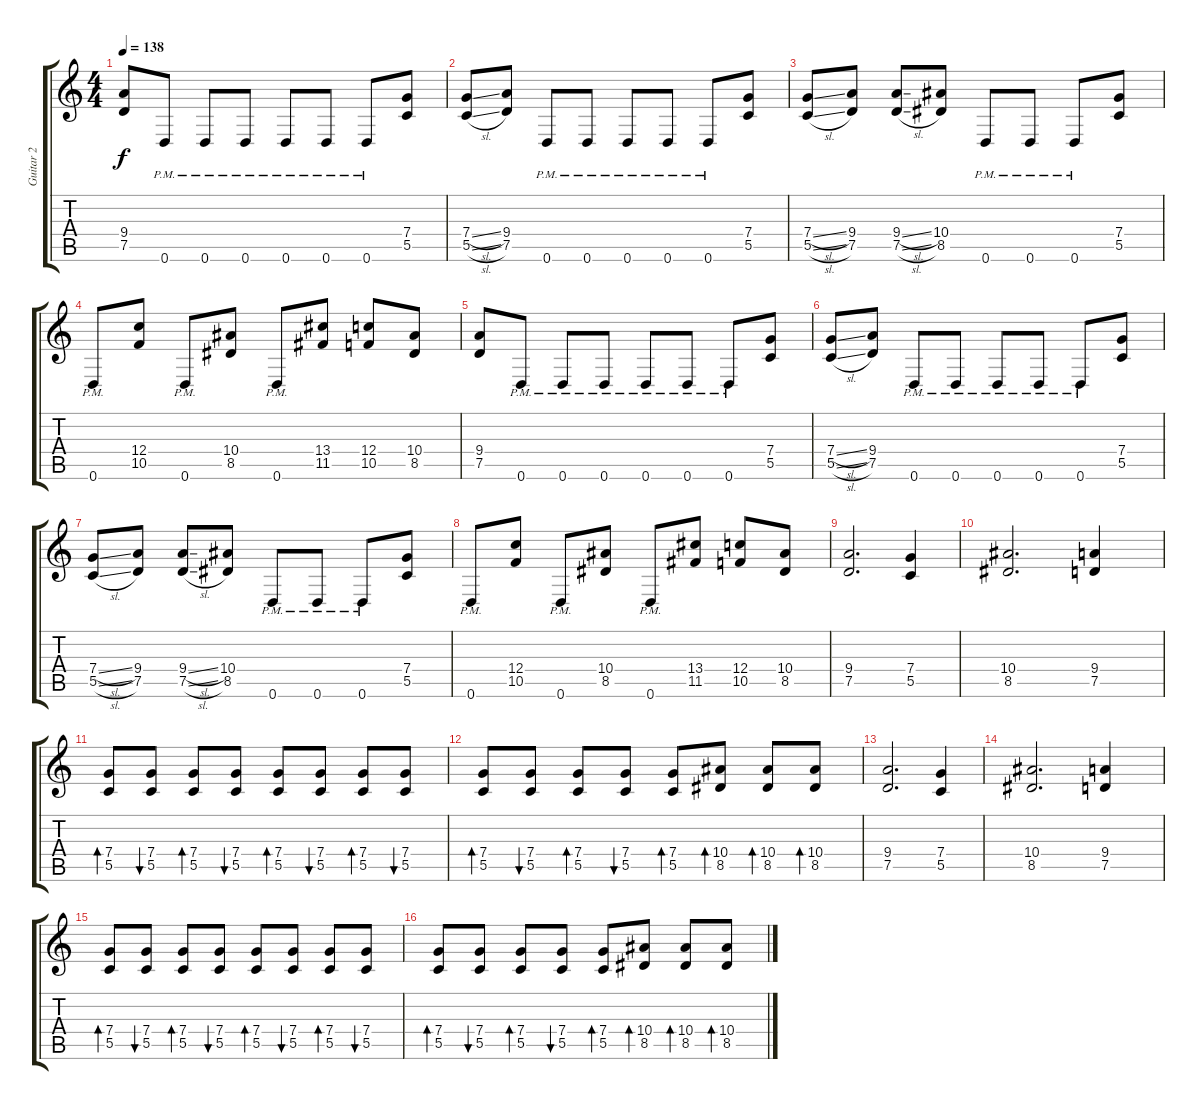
\track ("Guitar 2" "Guitar 2") {instrument distortionguitar}
\staff {score tabs}
\tuning (D4 A3 F3 C3 G2 D2) {hide}
\ts (4 4)
\tempo 138
\clef g2
\ks c
(9.4 7.5).8{dy f} 0.6{pm}.8 0.6{pm}.8 0.6{pm}.8 0.6{pm}.8 0.6{pm}.8 0.6{pm}.8 (7.4 5.5).8 |
(7.4{sl} 5.5{sl}).8 (9.4 7.5).8 0.6{pm}.8 0.6{pm}.8 0.6{pm}.8 0.6{pm}.8 0.6{pm}.8 (7.4 5.5).8 |
(7.4{sl} 5.5{sl}).8 (9.4 7.5).8 (9.4{sl} 7.5{sl}).8 (10.4 8.5).8 0.6{pm}.8 0.6{pm}.8 0.6{pm}.8 (7.4 5.5).8 |
0.6{pm}.8 (12.4 10.5).8 0.6{pm}.8 (10.4 8.5).8 0.6{pm}.8 (13.4 11.5).8 (12.4 10.5).8 (10.4 8.5).8 |
(9.4 7.5).8 0.6{pm}.8 0.6{pm}.8 0.6{pm}.8 0.6{pm}.8 0.6{pm}.8 0.6{pm}.8 (7.4 5.5).8 |
(7.4{sl} 5.5{sl}).8 (9.4 7.5).8 0.6{pm}.8 0.6{pm}.8 0.6{pm}.8 0.6{pm}.8 0.6{pm}.8 (7.4 5.5).8 |
(7.4{sl} 5.5{sl}).8 (9.4 7.5).8 (9.4{sl} 7.5{sl}).8 (10.4 8.5).8 0.6{pm}.8 0.6{pm}.8 0.6{pm}.8 (7.4 5.5).8 |
0.6{pm}.8 (12.4 10.5).8 0.6{pm}.8 (10.4 8.5).8 0.6{pm}.8 (13.4 11.5).8 (12.4 10.5).8 (10.4 8.5).8 |
(9.4 7.5).2{d} (7.4 5.5).4 |
(10.4 8.5).2{d} (9.4 7.5).4 |
(7.4 5.5).8{bd 60} (7.4 5.5).8{bu 60} (7.4 5.5).8{bd 60} (7.4 5.5).8{bu 60} (7.4 5.5).8{bd 60} (7.4 5.5).8{bu 60} (7.4 5.5).8{bd 60} (7.4 5.5).8{bu 60} |
(7.4 5.5).8{bd 60} (7.4 5.5).8{bu 60} (7.4 5.5).8{bd 60} (7.4 5.5).8{bu 60} (7.4 5.5).8{bd 60} (10.4 8.5).8{bd 60} (10.4 8.5).8{bd 60} (10.4 8.5).8{bd 60} |
(9.4 7.5).2{d} (7.4 5.5).4 |
(10.4 8.5).2{d} (9.4 7.5).4 |
(7.4 5.5).8{bd 60} (7.4 5.5).8{bu 60} (7.4 5.5).8{bd 60} (7.4 5.5).8{bu 60} (7.4 5.5).8{bd 60} (7.4 5.5).8{bu 60} (7.4 5.5).8{bd 60} (7.4 5.5).8{bu 60} |
(7.4 5.5).8{bd 60} (7.4 5.5).8{bu 60} (7.4 5.5).8{bd 60} (7.4 5.5).8{bu 60} (7.4 5.5).8{bd 60} (10.4 8.5).8{bd 60} (10.4 8.5).8{bd 60} (10.4 8.5).8{bd 60}
